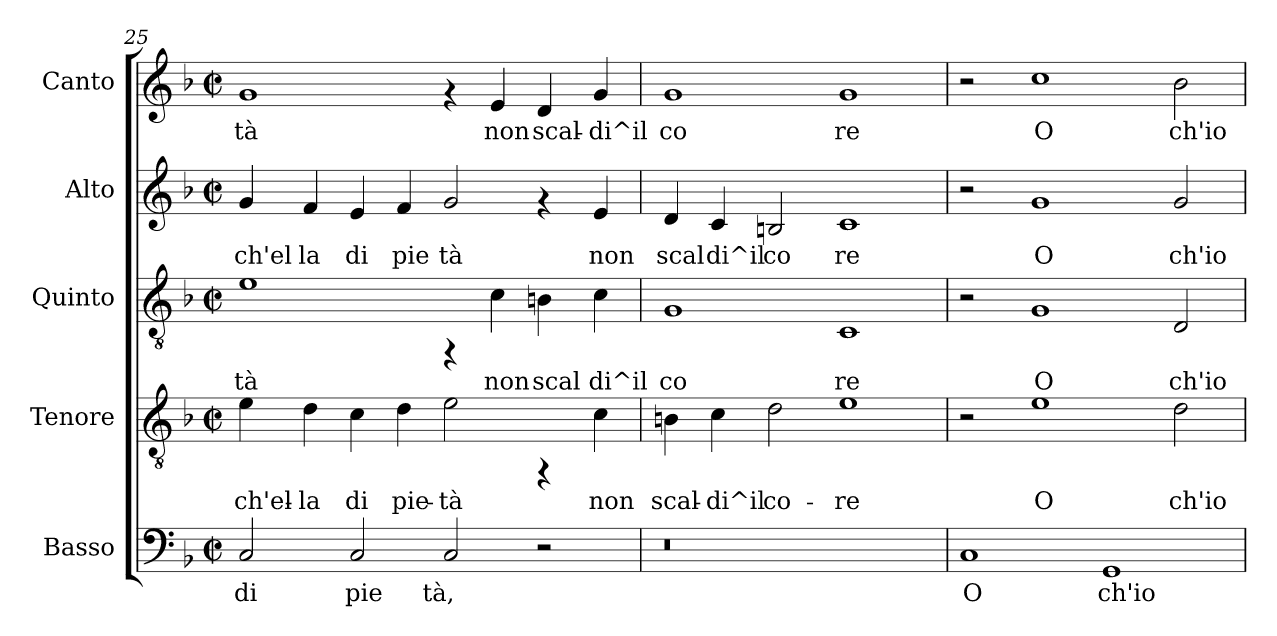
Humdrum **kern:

**kern	**text	**kern	**text	**kern	**text	**kern	**text	**kern	**text
*part5	*part5	*part4	*part4	*part3	*part3	*part2	*part2	*part1	*part1
*staff5	*staff5	*staff4	*staff4	*staff3	*staff3	*staff2	*staff2	*staff1	*staff1
*I"Basso	*	*I"Tenore	*	*I"Quinto	*	*I"Alto	*	*I"Canto	*
*clefF4	*	*clefGv2	*	*clefGv2	*	*clefG2	*	*clefG2	*
*k[b-]	*	*k[b-]	*	*k[b-]	*	*k[b-]	*	*k[b-]	*
*F:	*	*F:	*	*F:	*	*F:	*	*F:	*
*M2/2	*	*M2/2	*	*M2/2	*	*M2/2	*	*M2/2	*
*met(c|)	*	*met(c|)	*	*met(c|)	*	*met(c|)	*	*met(c|)	*
=25	=25	=25	=25	=25	=25	=25	=25	=25	=25
!	!LO:LY:b:cj	!	!LO:LY:b:cj	!	!LO:LY:b:cj	!	!LO:LY:b:cj	!	!LO:LY:b:cj
2C/	di	4e\	ch'el-	1e	tà	4g/	ch'el	1g	-tà
!	!	!	!LO:LY:b:cj	!	!	!	!LO:LY:b:cj	!	!
.	.	4d\	-la	.	.	4f/	la	.	.
!	!LO:LY:b:cj	!	!LO:LY:b:cj	!	!	!	!LO:LY:b:cj	!	!
2C/	pie	4c\	di	.	.	4e/	di	.	.
!	!	!	!LO:LY:b:cj	!	!	!	!LO:LY:b:cj	!	!
.	.	4d\	pie-	.	.	4f/	pie	.	.
!	!LO:LY:b:cj	!	!LO:LY:b:cj	!	!	!	!LO:LY:b:cj	!	!
2C/	tà,	2e\	-tà	4rFF	.	2g/	tà	4rf	.
!	!	!	!	!	!LO:LY:b:cj	!	!	!	!LO:LY:b:cj
.	.	.	.	4c\	non	.	.	4e/	non
!	!	!	!	!	!LO:LY:b:cj	!	!	!	!LO:LY:b:cj
2r	.	4rFF	.	4Bn\	scal	4rf	.	4d/	scal-
!	!	!	!LO:LY:b:cj	!	!LO:LY:b:cj	!	!LO:LY:b:cj	!	!LO:LY:b:cj
.	.	4c\	non	4c\	di^il	4e/	non	4g/	-di^il
!!LO:LB:g=z
=26	=26	=26	=26	=26	=26	=26	=26	=26	=26
!	!	!	!LO:LY:b:cj	!	!LO:LY:b:cj	!	!LO:LY:b:cj	!	!LO:LY:b:cj
0r	.	4Bn\	scal-	1G	co	4d/	scal	1g	co
!	!	!	!LO:LY:b:cj	!	!	!	!LO:LY:b:cj	!	!
.	.	4c\	-di^il	.	.	4c/	di^il	.	.
!	!	!	!LO:LY:b:cj	!	!	!	!LO:LY:b:cj	!	!
.	.	2d\	co-	.	.	2Bn/	co	.	.
!	!	!	!LO:LY:b:cj	!	!LO:LY:b:cj	!	!LO:LY:b:cj	!	!LO:LY:b:cj
.	.	1e	-re	1C	re	1c	re	1g	re
=27	=27	=27	=27	=27	=27	=27	=27	=27	=27
!	!LO:LY:b:cj	!	!	!	!	!	!	!	!
1C	O	2r	.	2r	.	2r	.	2r	.
!	!	!	!LO:LY:b:cj	!	!LO:LY:b:cj	!	!LO:LY:b:cj	!	!LO:LY:b:cj
.	.	1e	O	1G	O	1g	O	1cc	O
!	!LO:LY:b:cj	!	!	!	!	!	!	!	!
1GG	ch'io	.	.	.	.	.	.	.	.
!	!	!	!LO:LY:b:cj	!	!LO:LY:b:cj	!	!LO:LY:b:cj	!	!LO:LY:b:cj
.	.	2d\	ch'io	2D/	ch'io	2g/	ch'io	2b-\	ch'io
=	=	=	=	=	=	=	=	=	=
*-	*-	*-	*-	*-	*-	*-	*-	*-	*-
